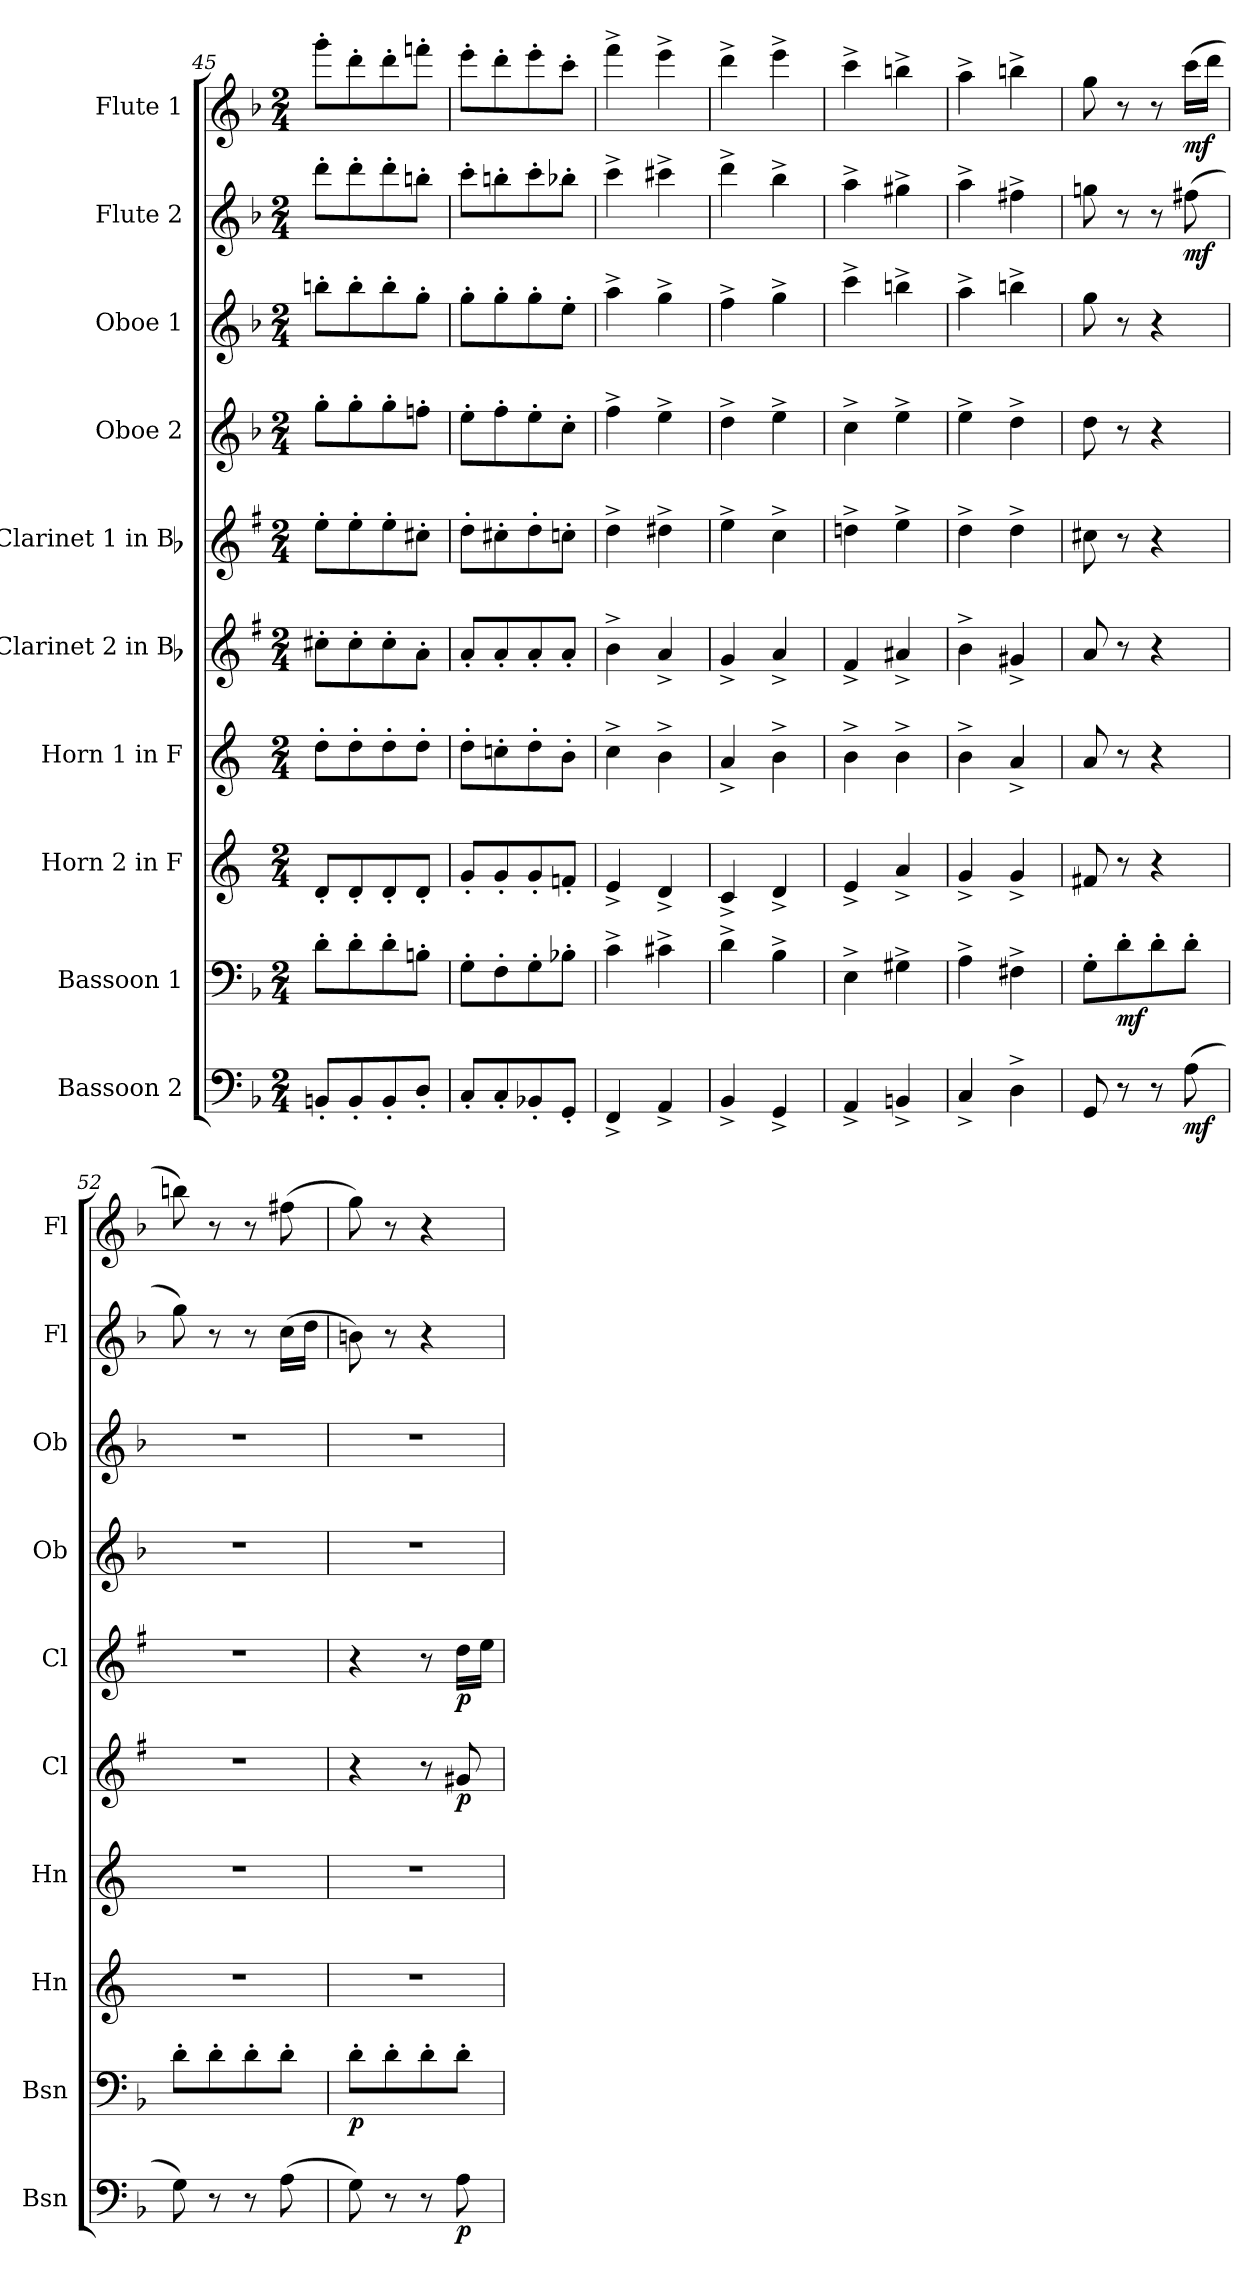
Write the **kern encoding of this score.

**kern	**dynam	**kern	**dynam	**kern	**kern	**kern	**dynam	**kern	**dynam	**kern	**kern	**kern	**dynam	**kern	**dynam
*part10	*part10	*part9	*part9	*part8	*part7	*part6	*part6	*part5	*part5	*part4	*part3	*part2	*part2	*part1	*part1
*staff10	*staff10	*staff9	*staff9	*staff8	*staff7	*staff6	*staff6	*staff5	*staff5	*staff4	*staff3	*staff2	*staff2	*staff1	*staff1
*I"Bassoon 2	*	*I"Bassoon 1	*	*I"Horn 2 in F	*I"Horn 1 in F	*I"Clarinet 2 in Bb	*	*I"Clarinet 1 in Bb	*	*I"Oboe 2	*I"Oboe 1	*I"Flute 2	*	*I"Flute 1	*
*I'Bsn	*	*I'Bsn	*	*I'Hn	*I'Hn	*I'Cl	*	*I'Cl	*	*I'Ob	*I'Ob	*I'Fl	*	*I'Fl	*
*clefF4	*	*clefF4	*	*clefG2	*clefG2	*clefG2	*	*clefG2	*	*clefG2	*clefG2	*clefG2	*	*clefG2	*
*	*	*	*	*ITrd4c7	*ITrd4c7	*ITrd1c2	*	*ITrd1c2	*	*	*	*	*	*	*
*k[b-]	*	*k[b-]	*	*k[b-]	*k[b-]	*k[b-]	*	*k[b-]	*	*k[b-]	*k[b-]	*k[b-]	*	*k[b-]	*
*M2/4	*	*M2/4	*	*M2/4	*M2/4	*M2/4	*	*M2/4	*	*M2/4	*M2/4	*M2/4	*	*M2/4	*
=45	=45	=45	=45	=45	=45	=45	=45	=45	=45	=45	=45	=45	=45	=45	=45
8BBn'/L	.	8d'\L	.	8G'/L	8g'\L	8bn'\L	.	8dd'\L	.	8gg'\L	8bbn'\L	8ddd'\L	.	8ggg'\L	.
8BB'/	.	8d'\	.	8G'/	8g'\	8b'\	.	8dd'\	.	8gg'\	8bb'\	8ddd'\	.	8ddd'\	.
8BB'/	.	8d'\	.	8G'/	8g'\	8b'\	.	8dd'\	.	8gg'\	8bb'\	8ddd'\	.	8ddd'\	.
8D'/J	.	8Bn'\J	.	8G'/J	8g'\J	8g'\J	.	8bn'\J	.	8ffn'\J	8gg'\J	8bbn'\J	.	8fffn'\J	.
=46	=46	=46	=46	=46	=46	=46	=46	=46	=46	=46	=46	=46	=46	=46	=46
8C'/L	.	8G'\L	.	8c'/L	8g'\L	8g'/L	.	8cc'\L	.	8ee'\L	8gg'\L	8ccc'\L	.	8eee'\L	.
8C'/	.	8F'\	.	8c'/	8fn'\	8g'/	.	8bn'\	.	8ff'\	8gg'\	8bbn'\	.	8ddd'\	.
8BB-X'/	.	8G'\	.	8c'/	8g'\	8g'/	.	8cc'\	.	8ee'\	8gg'\	8ccc'\	.	8eee'\	.
8GG'/J	.	8B-X'\J	.	8B-X'/J	8e'\J	8g'/J	.	8b-X'\J	.	8cc'\J	8ee'\J	8bb-X'\J	.	8ccc'\J	.
=47	=47	=47	=47	=47	=47	=47	=47	=47	=47	=47	=47	=47	=47	=47	=47
4FF^/	.	4c^\	.	4A^/	4f^\	4a^\	.	4cc^\	.	4ff^\	4aa^\	4ccc^\	.	4fff^\	.
4AA^/	.	4c#X^\	.	4G^/	4e^\	4g^/	.	4cc#X^\	.	4ee^\	4gg^\	4ccc#X^\	.	4eee^\	.
=48	=48	=48	=48	=48	=48	=48	=48	=48	=48	=48	=48	=48	=48	=48	=48
4BB-^/	.	4d^\	.	4F^/	4d^/	4f^/	.	4dd^\	.	4dd^\	4ff^\	4ddd^\	.	4ddd^\	.
4GG^/	.	4B-^\	.	4G^/	4e^\	4g^/	.	4b-^\	.	4ee^\	4gg^\	4bb-^\	.	4eee^\	.
=49	=49	=49	=49	=49	=49	=49	=49	=49	=49	=49	=49	=49	=49	=49	=49
4AA^/	.	4E^\	.	4A^/	4e^\	4e^/	.	4ccn^\	.	4cc^\	4ccc^\	4aa^\	.	4ccc^\	.
4BBn^/	.	4G#X^\	.	4d^/	4e^\	4g#X^/	.	4dd^\	.	4ee^\	4bbn^\	4gg#X^\	.	4bbn^\	.
=50	=50	=50	=50	=50	=50	=50	=50	=50	=50	=50	=50	=50	=50	=50	=50
4C^/	.	4A^\	.	4c^/	4e^\	4a^\	.	4cc^\	.	4ee^\	4aa^\	4aa^\	.	4aa^\	.
4D^\	.	4F#X^\	.	4c^/	4d^/	4f#X^/	.	4cc^\	.	4dd^\	4bbn^\	4ff#X^\	.	4bbn^\	.
=51	=51	=51	=51	=51	=51	=51	=51	=51	=51	=51	=51	=51	=51	=51	=51
8GG/	.	8G'\L	.	8Bn/	8d/	8g/	.	8bn\	.	8dd\	8gg\	8ggn\	.	8gg\	.
!	!	!	!LO:DY:b	!	!	!	!	!	!	!	!	!	!	!	!
8r	.	8d'\	mf	8r	8r	8r	.	8r	.	8r	8r	8r	.	8r	.
8r	.	8d'\	.	4r	4r	4r	.	4r	.	4r	4r	8r	.	8r	.
!	!LO:DY:b	!	!	!	!	!	!	!	!	!	!	!	!LO:DY:b	!	!LO:DY:b
(8A\	mf	8d'\J	.	.	.	.	.	.	.	.	.	(8ff#X\	mf	(16ccc\LL	mf
.	.	.	.	.	.	.	.	.	.	.	.	.	.	16ddd\JJ	.
=52	=52	=52	=52	=52	=52	=52	=52	=52	=52	=52	=52	=52	=52	=52	=52
8G\)	.	8d'\L	.	2r	2r	2r	.	2r	.	2r	2r	8gg\)	.	8bbn\)	.
8r	.	8d'\	.	.	.	.	.	.	.	.	.	8r	.	8r	.
8r	.	8d'\	.	.	.	.	.	.	.	.	.	8r	.	8r	.
(8A\	.	8d'\J	.	.	.	.	.	.	.	.	.	(16cc\LL	.	(8ff#X\	.
.	.	.	.	.	.	.	.	.	.	.	.	16dd\JJ	.	.	.
=53	=53	=53	=53	=53	=53	=53	=53	=53	=53	=53	=53	=53	=53	=53	=53
!	!	!	!LO:DY:b	!	!	!	!	!	!	!	!	!	!	!	!
8G\)	.	8d'\L	p	2r	2r	4r	.	4r	.	2r	2r	8bn\)	.	8gg\)	.
8r	.	8d'\	.	.	.	.	.	.	.	.	.	8r	.	8r	.
8r	.	8d'\	.	.	.	8r	.	8r	.	.	.	4r	.	4r	.
!	!LO:DY:b	!	!	!	!	!	!LO:DY:b	!	!LO:DY:b	!	!	!	!	!	!
8A\	p	8d'\J	.	.	.	8f#X/	p	16cc\LL	p	.	.	.	.	.	.
.	.	.	.	.	.	.	.	16dd\JJ	.	.	.	.	.	.	.
=	=	=	=	=	=	=	=	=	=	=	=	=	=	=	=
*-	*-	*-	*-	*-	*-	*-	*-	*-	*-	*-	*-	*-	*-	*-	*-
